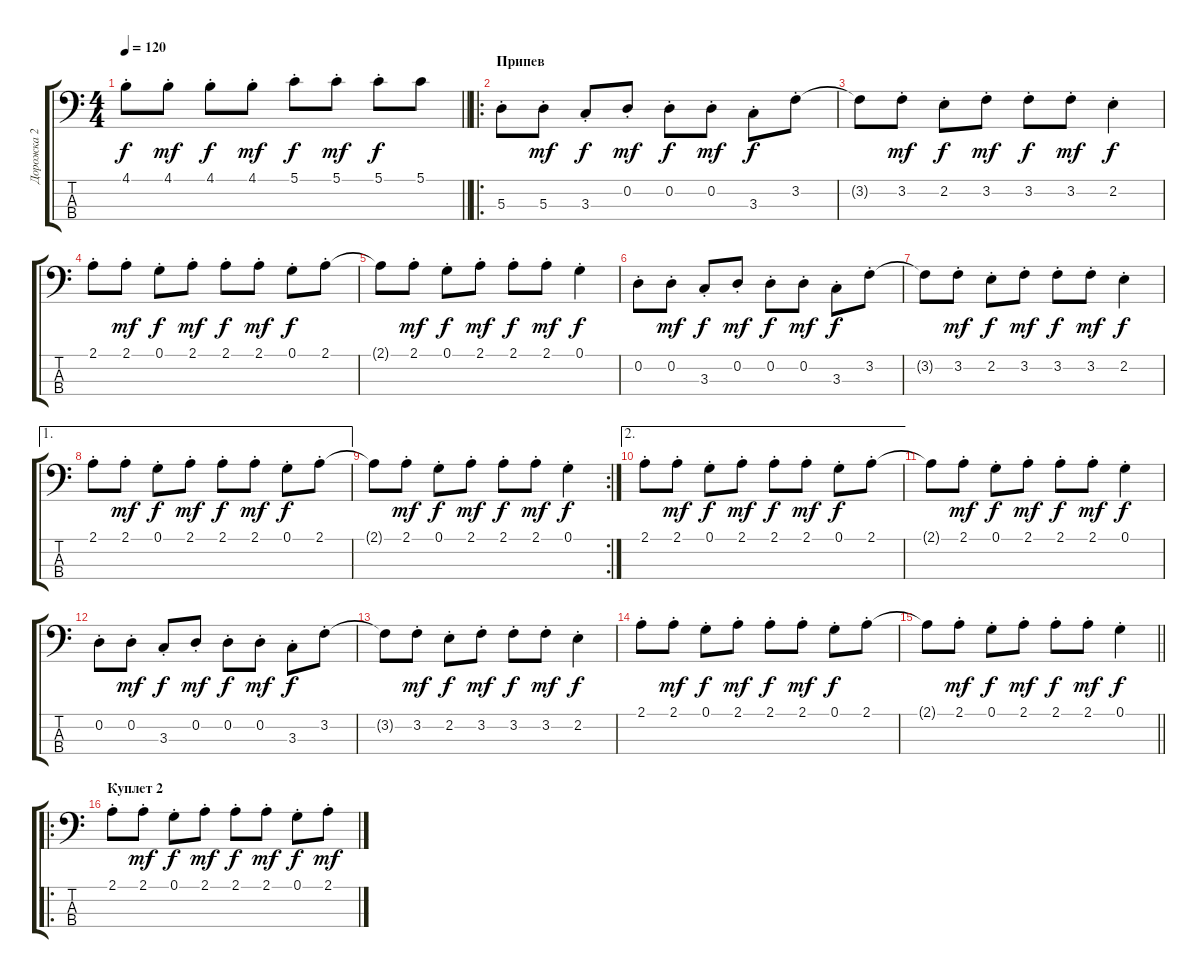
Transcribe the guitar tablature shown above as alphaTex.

\track ("Дорожка 2" "Дорожка 2") {instrument electricbassfinger}
\staff {score tabs}
\tuning (G2 D2 A1 E1) {hide}
\ts (4 4)
\tempo 120
\clef f4
\barLineRight lightlight
\ks c
4.1{st}.8{dy f} 4.1{st}.8{dy mf} 4.1{st}.8{dy f} 4.1{st}.8{dy mf} 5.1{st}.8{dy f} 5.1{st}.8{dy mf} 5.1{st}.8{dy f} 5.1.8 |
\ro
\section ("" "Припев")
5.3{st}.8 5.3{st}.8{dy mf} 3.3{st}.8{dy f} 0.2{st}.8{dy mf} 0.2{st}.8{dy f} 0.2{st}.8{dy mf} 3.3{st}.8{dy f} 3.2{st}.8 |
3.2{t}.8 3.2{st}.8{dy mf} 2.2{st}.8{dy f} 3.2{st}.8{dy mf} 3.2{st}.8{dy f} 3.2{st}.8{dy mf} 2.2{st}.4{dy f} |
2.1{st}.8 2.1{st}.8{dy mf} 0.1{st}.8{dy f} 2.1{st}.8{dy mf} 2.1{st}.8{dy f} 2.1{st}.8{dy mf} 0.1{st}.8{dy f} 2.1{st}.8 |
2.1{t}.8 2.1{st}.8{dy mf} 0.1{st}.8{dy f} 2.1{st}.8{dy mf} 2.1{st}.8{dy f} 2.1{st}.8{dy mf} 0.1{st}.4{dy f} |
0.2{st}.8 0.2{st}.8{dy mf} 3.3{st}.8{dy f} 0.2{st}.8{dy mf} 0.2{st}.8{dy f} 0.2{st}.8{dy mf} 3.3{st}.8{dy f} 3.2{st}.8 |
3.2{t}.8 3.2{st}.8{dy mf} 2.2{st}.8{dy f} 3.2{st}.8{dy mf} 3.2{st}.8{dy f} 3.2{st}.8{dy mf} 2.2{st}.4{dy f} |
\ae 1
2.1{st}.8 2.1{st}.8{dy mf} 0.1{st}.8{dy f} 2.1{st}.8{dy mf} 2.1{st}.8{dy f} 2.1{st}.8{dy mf} 0.1{st}.8{dy f} 2.1{st}.8 |
\rc 2
2.1{t}.8 2.1{st}.8{dy mf} 0.1{st}.8{dy f} 2.1{st}.8{dy mf} 2.1{st}.8{dy f} 2.1{st}.8{dy mf} 0.1{st}.4{dy f} |
\ae 2
2.1{st}.8 2.1{st}.8{dy mf} 0.1{st}.8{dy f} 2.1{st}.8{dy mf} 2.1{st}.8{dy f} 2.1{st}.8{dy mf} 0.1{st}.8{dy f} 2.1{st}.8 |
2.1{t}.8 2.1{st}.8{dy mf} 0.1{st}.8{dy f} 2.1{st}.8{dy mf} 2.1{st}.8{dy f} 2.1{st}.8{dy mf} 0.1{st}.4{dy f} |
0.2{st}.8 0.2{st}.8{dy mf} 3.3{st}.8{dy f} 0.2{st}.8{dy mf} 0.2{st}.8{dy f} 0.2{st}.8{dy mf} 3.3{st}.8{dy f} 3.2{st}.8 |
3.2{t}.8 3.2{st}.8{dy mf} 2.2{st}.8{dy f} 3.2{st}.8{dy mf} 3.2{st}.8{dy f} 3.2{st}.8{dy mf} 2.2{st}.4{dy f} |
2.1{st}.8 2.1{st}.8{dy mf} 0.1{st}.8{dy f} 2.1{st}.8{dy mf} 2.1{st}.8{dy f} 2.1{st}.8{dy mf} 0.1{st}.8{dy f} 2.1{st}.8 |
\barLineRight lightlight
2.1{t}.8 2.1{st}.8{dy mf} 0.1{st}.8{dy f} 2.1{st}.8{dy mf} 2.1{st}.8{dy f} 2.1{st}.8{dy mf} 0.1{st}.4{dy f} |
\ro
\section ("" "Куплет 2")
2.1{st}.8 2.1{st}.8{dy mf} 0.1{st}.8{dy f} 2.1{st}.8{dy mf} 2.1{st}.8{dy f} 2.1{st}.8{dy mf} 0.1{st}.8{dy f} 2.1{st}.8{dy mf}
